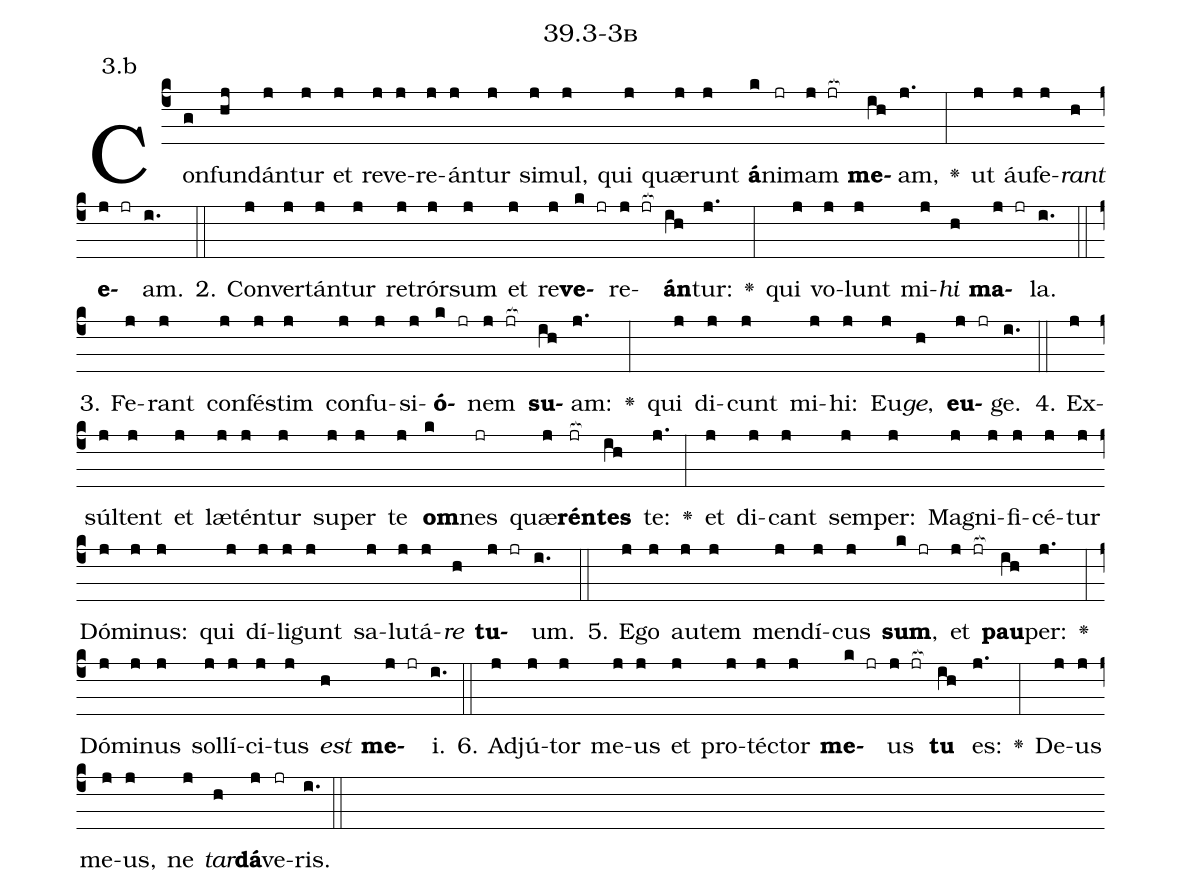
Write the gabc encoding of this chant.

name: 39.3-3b;
annotation: 3.b;
%%
(c4)Con(g)fun(hj)dán(j)tur(j) et(j) re(j)ve(j)re(j)án(j)tur(j) si(j)mul,(j) qui(j) quæ(j)runt(j) <b>á</b>(k)ni(jr)mam(j jr[ocb:1{]) <b>me</b>(ih[ocb:0}])am,(j.) <v>\greheightstar</v>(:) ut(j) áu(j)fe(j)<i>rant</i>(h) <b>e</b>(j jr)am.(i.) (::)
2. Con(j)ver(j)tán(j)tur(j) re(j)trór(j)sum(j) et(j) re(j)<b>ve</b>(k jr)re(j jr[ocb:1{])<b>án</b>(ih[ocb:0}])tur:(j.) <v>\greheightstar</v>(:) qui(j) vo(j)lunt(j) mi(j)<i>hi</i>(h) <b>ma</b>(j jr)la.(i.) (::)
3. Fe(j)rant(j) con(j)fés(j)tim(j) con(j)fu(j)si(j)<b>ó</b>(k jr)nem(j jr[ocb:1{]) <b>su</b>(ih[ocb:0}])am:(j.) <v>\greheightstar</v>(:) qui(j) di(j)cunt(j) mi(j)hi:(j) Eu(j)<i>ge</i>,(h) <b>eu</b>(j jr)ge.(i.) (::)
4. Ex(j)súl(j)tent(j) et(j) læ(j)tén(j)tur(j) su(j)per(j) te(j) <b>om</b>(k)nes(jr) quæ(j)<b>rén</b>(jr[ocb:1{])<b>tes</b>(ih[ocb:0}]) te:(j.) <v>\greheightstar</v>(:) et(j) di(j)cant(j) sem(j)per:(j) Ma(j)gni(j)fi(j)cé(j)tur(j) Dó(j)mi(j)nus:(j) qui(j) dí(j)li(j)gunt(j) sa(j)lu(j)tá(j)<i>re</i>(h) <b>tu</b>(j jr)um.(i.) (::)
5. E(j)go(j) au(j)tem(j) men(j)dí(j)cus(j) <b>sum</b>,(k jr) et(j jr[ocb:1{]) <b>pau</b>(ih[ocb:0}])per:(j.) <v>\greheightstar</v>(:) Dó(j)mi(j)nus(j) sol(j)lí(j)ci(j)tus(j) <i>est</i>(h) <b>me</b>(j jr)i.(i.) (::)
6. Ad(j)jú(j)tor(j) me(j)us(j) et(j) pro(j)téc(j)tor(j) <b>me</b>(k jr)us(j jr[ocb:1{]) <b>tu</b>(ih[ocb:0}]) es:(j.) <v>\greheightstar</v>(:) De(j)us(j) me(j)us,(j) ne(j) <i>tar</i>(h)<b>dá</b>(j)ve(jr)ris.(i.) (::)
